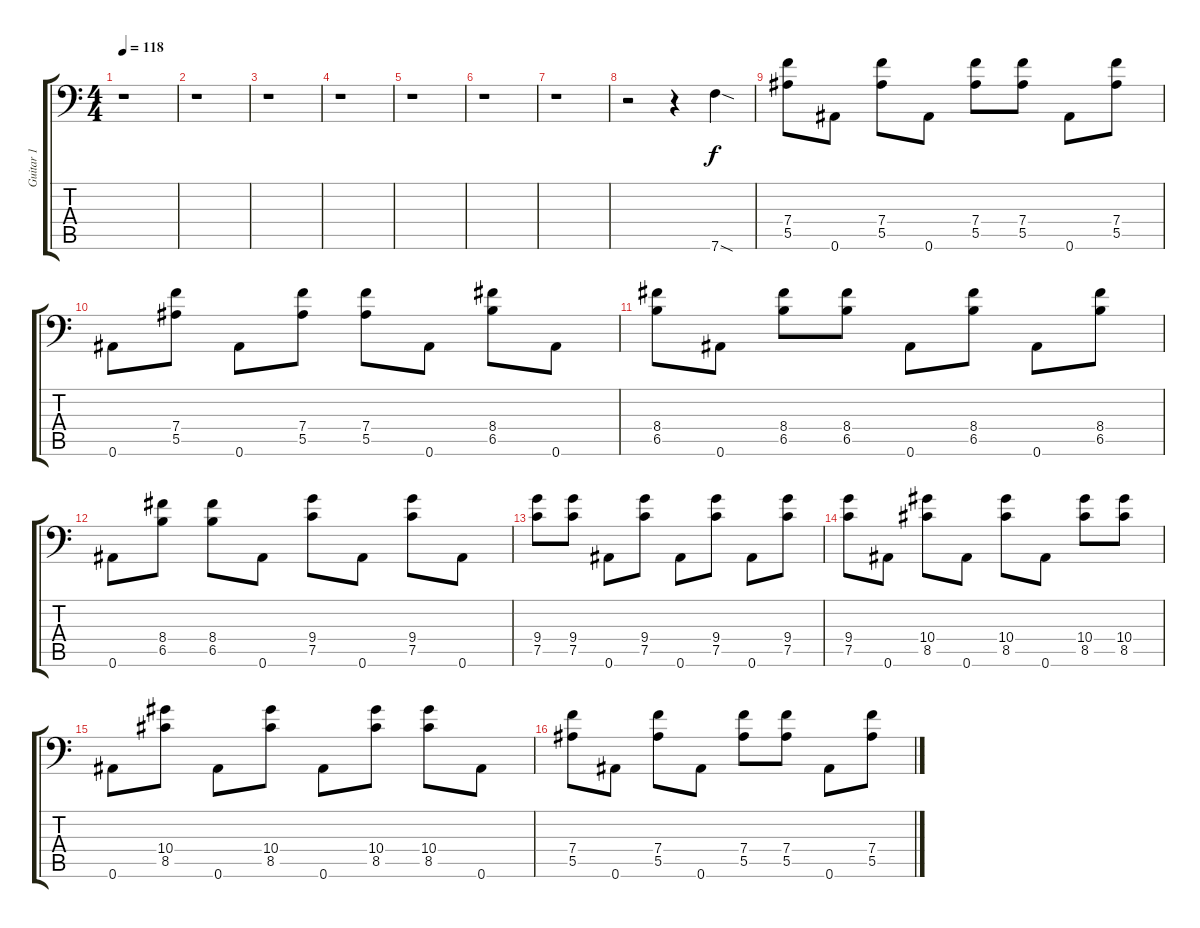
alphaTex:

\track ("Guitar 1" "Guitar 1") {instrument electricguitarjazz}
\staff {score tabs}
\tuning (D4 Bb3 F3 Bb2 F2 Bb1) {hide}
\ts (4 4)
\tempo 118
\clef f4
\ks c
r.1{dy f} |
r.1 |
r.1 |
r.1 |
r.1 |
r.1 |
r.1 |
r.2 r.4 7.6{sod}.4{instrument distortionguitar} |
(7.4 5.5).8 0.6.8 (7.4 5.5).8 0.6.8 (7.4 5.5).8 (7.4 5.5).8 0.6.8 (7.4 5.5).8 |
0.6.8 (7.4 5.5).8 0.6.8 (7.4 5.5).8 (7.4 5.5).8 0.6.8 (8.4 6.5).8 0.6.8 |
(8.4 6.5).8 0.6.8 (8.4 6.5).8 (8.4 6.5).8 0.6.8 (8.4 6.5).8 0.6.8 (8.4 6.5).8 |
0.6.8 (8.4 6.5).8 (8.4 6.5).8 0.6.8 (9.4 7.5).8 0.6.8 (9.4 7.5).8 0.6.8 |
(9.4 7.5).8 (9.4 7.5).8 0.6.8 (9.4 7.5).8 0.6.8 (9.4 7.5).8 0.6.8 (9.4 7.5).8 |
(9.4 7.5).8 0.6.8 (10.4 8.5).8 0.6.8 (10.4 8.5).8 0.6.8 (10.4 8.5).8 (10.4 8.5).8 |
0.6.8 (10.4 8.5).8 0.6.8 (10.4 8.5).8 0.6.8 (10.4 8.5).8 (10.4 8.5).8 0.6.8 |
(7.4 5.5).8 0.6.8 (7.4 5.5).8 0.6.8 (7.4 5.5).8 (7.4 5.5).8 0.6.8 (7.4 5.5).8
